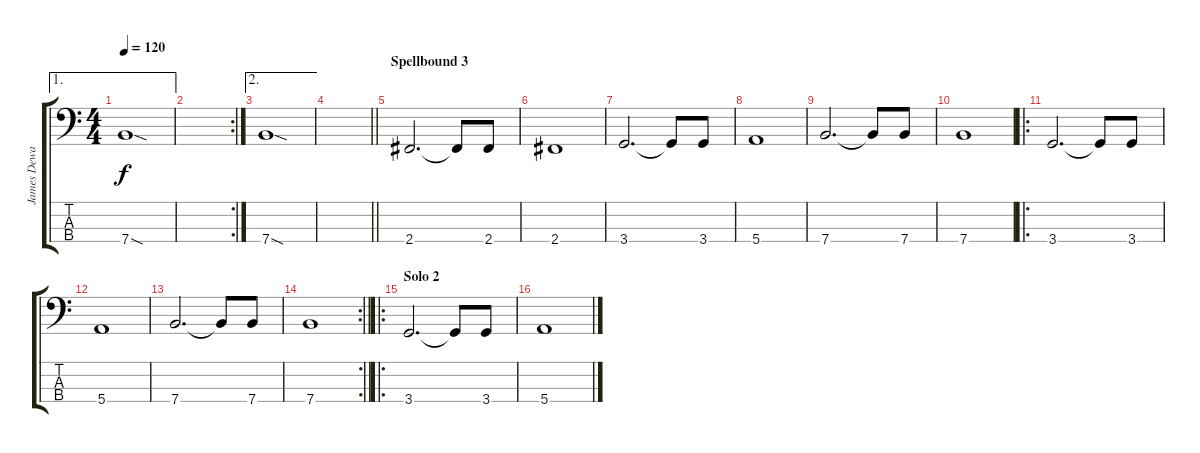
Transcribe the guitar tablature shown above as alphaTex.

\track ("James Dewar" "James Dewa") {instrument electricbassfinger}
\staff {score tabs}
\tuning (G2 D2 A1 E1) {hide}
\ae 1
\ts (4 4)
\tempo 120
\clef f4
\ks c
7.4{sod}.1{dy f} |
\rc 2
|
\ae 2
7.4{sod}.1 |
\barLineRight lightlight
|
\section ("" "Spellbound 3")
2.4.2{d} 2.4{t}.8 2.4.8 |
2.4.1 |
3.4.2{d} 3.4{t}.8 3.4.8 |
5.4.1 |
7.4.2{d} 7.4{t}.8 7.4.8 |
7.4.1 |
\ro
3.4.2{d} 3.4{t}.8 3.4.8 |
5.4.1 |
7.4.2{d} 7.4{t}.8 7.4.8 |
\rc 2
\barLineRight lightlight
7.4.1 |
\ro
\section ("" "Solo 2")
3.4.2{d} 3.4{t}.8 3.4.8 |
5.4.1
